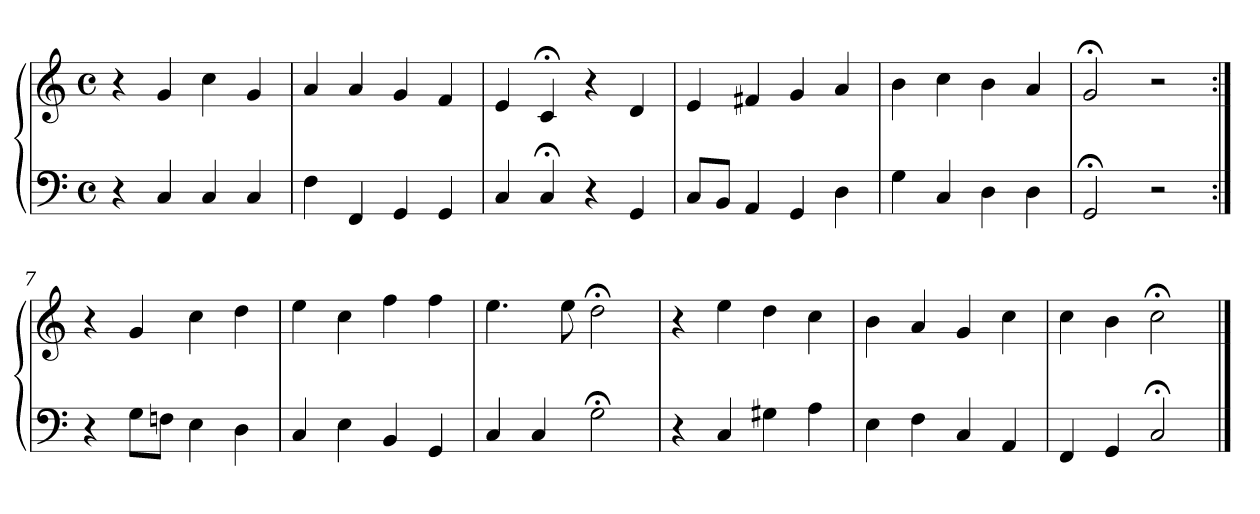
**kern	**kern
*part1	*part1
*staff2	*staff1
*clefF4	*clefG2
*M4/4	*M4/4
*met(c)	*met(c)
=1	=1
4r	4r
4C	4g
4C	4cc
4C	4g
=2	=2
4F	4a
4FF	4a
4GG	4g
4GG	4f
=3	=3
4C	4e
4C;<	4c;<
4r	4r
4GG	4d
=4	=4
8CL	4e
8BBJ	.
4AA	4f#X
4GG	4g
4D	4a
=5	=5
4G	4b
4C	4cc
4D	4b
4D	4a
=6	=6
2GG;<	2g;<
2r	2r
=7:|!	=7:|!
4r	4r
8GL	4g
8FnJ	.
4E	4cc
4D	4dd
!!LO:LB:g=z
=8	=8
4C	4ee
4E	4cc
4BB	4ff
4GG	4ff
=9	=9
4C	4.ee
4C	.
.	8ee
2G;<	2dd;<
=10	=10
4r	4r
4C	4ee
4G#X	4dd
4A	4cc
=11	=11
4E	4b
4F	4a
4C	4g
4AA	4cc
=12	=12
4FF	4cc
4GG	4b
2C;<	2cc;<
==	==
*-	*-
